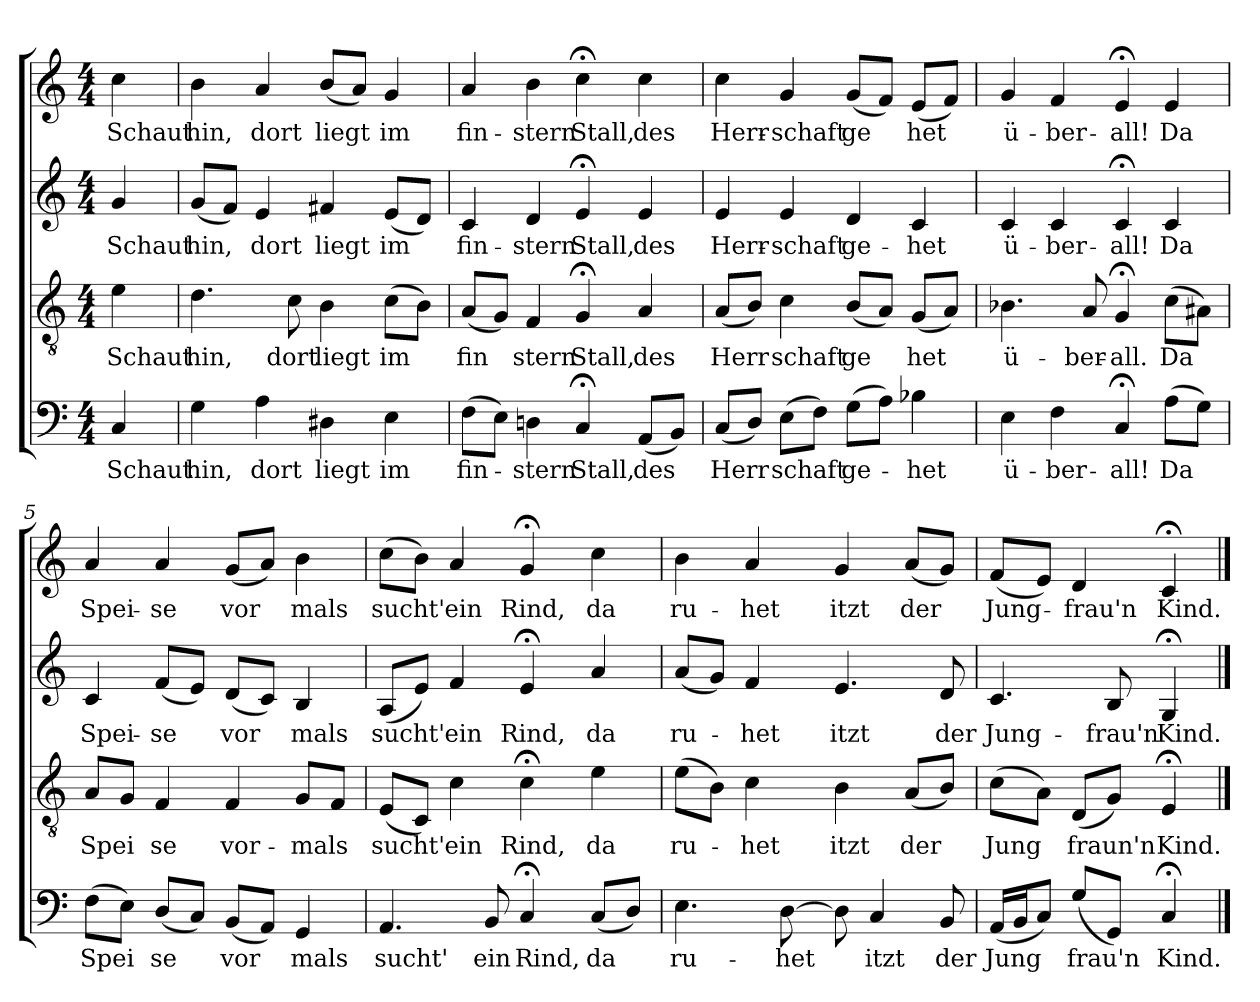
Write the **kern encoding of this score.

**kern	**text	**kern	**text	**kern	**text	**kern	**text
*part4	*part4	*part3	*part3	*part2	*part2	*part1	*part1
*staff4	*staff4	*staff3	*staff3	*staff2	*staff2	*staff1	*staff1
*clefF4	*	*clefGv2	*	*clefG2	*	*clefG2	*
*k[]	*	*k[]	*	*k[]	*	*k[]	*
*C:	*	*C:	*	*C:	*	*C:	*
*M4/4	*	*M4/4	*	*M4/4	*	*M4/4	*
=	=	=	=	=	=	=	=
!	!LO:LY:b	!	!LO:LY:b	!	!LO:LY:b	!	!LO:LY:b
4C/	Schaut	4e\	Schaut	4g/	Schaut	4cc\	Schaut
=1	=1	=1	=1	=1	=1	=1	=1
!	!LO:LY:b	!	!LO:LY:b	!	!LO:LY:b	!	!LO:LY:b
4G\	hin,	4.d\	hin,	(<8g/L	hin,	4b\	hin,
.	.	.	.	8f/J)	.	.	.
!	!LO:LY:b	!	!	!	!LO:LY:b	!	!LO:LY:b
4A\	dort	.	.	4e/	dort	4a/	dort
!	!	!	!LO:LY:b	!	!	!	!
.	.	8c\	dort	.	.	.	.
!	!LO:LY:b	!	!LO:LY:b	!	!LO:LY:b	!	!LO:LY:b
4D#X\	liegt	4B\	liegt	4f#X/	liegt	(<8b/L	liegt
.	.	.	.	.	.	8a/J)	.
!	!LO:LY:b	!	!LO:LY:b	!	!LO:LY:b	!	!LO:LY:b
4E\	im	(>8c\L	im	(<8e/L	im	4g/	im
.	.	8B\J)	.	8d/J)	.	.	.
=2	=2	=2	=2	=2	=2	=2	=2
!	!LO:LY:b	!	!LO:LY:b	!	!LO:LY:b	!	!LO:LY:b
(>8F\L	fin-	(<8A/L	fin	4c/	fin-	4a/	fin-
8E\J)	.	8G/J)	.	.	.	.	.
!	!LO:LY:b	!	!LO:LY:b	!	!LO:LY:b	!	!LO:LY:b
4Dn\	-stern	4F/	stern	4d/	-stern	4b\	-stern
!	!LO:LY:b	!	!LO:LY:b	!	!LO:LY:b	!	!LO:LY:b
4C;/	Stall,	4G;/	Stall,	4e;/	Stall,	4cc;<\	Stall,
!	!LO:LY:b	!	!LO:LY:b	!	!LO:LY:b	!	!LO:LY:b
(<8AA/L	des	4A/	des	4e/	des	4cc\	des
8BB/J)	.	.	.	.	.	.	.
!!LO:LB:g=z
=3	=3	=3	=3	=3	=3	=3	=3
!	!LO:LY:b	!	!LO:LY:b	!	!LO:LY:b	!	!LO:LY:b
(<8C/L	Herr	(<8A/L	Herr	4e/	Herr-	4cc\	Herr-
8D/J)	.	8B/J)	.	.	.	.	.
!	!LO:LY:b	!	!LO:LY:b	!	!LO:LY:b	!	!LO:LY:b
(>8E\L	schaft	4c\	schaft	4e/	-schaft	4g/	-schaft
8F\J)	.	.	.	.	.	.	.
!	!LO:LY:b	!	!LO:LY:b	!	!LO:LY:b	!	!LO:LY:b
(>8G\L	ge-	(<8B/L	ge	4d/	ge-	(<8g/L	ge
8A\J)	.	8A/J)	.	.	.	8f/J)	.
!	!LO:LY:b	!	!LO:LY:b	!	!LO:LY:b	!	!LO:LY:b
4B-X\	-het	(<8G/L	het	4c/	-het	(<8e/L	het
.	.	8A/J)	.	.	.	8f/J)	.
=4	=4	=4	=4	=4	=4	=4	=4
!	!LO:LY:b	!	!LO:LY:b	!	!LO:LY:b	!	!LO:LY:b
4E\	ü-	4.B-X\	ü-	4c/	ü-	4g/	ü-
!	!LO:LY:b	!	!	!	!LO:LY:b	!	!LO:LY:b
4F\	-ber-	.	.	4c/	-ber-	4f/	-ber-
!	!	!	!LO:LY:b	!	!	!	!
.	.	8A/	-ber-	.	.	.	.
!	!LO:LY:b	!	!LO:LY:b	!	!LO:LY:b	!	!LO:LY:b
4C;/	-all!	4G;/	-all.	4c;/	-all!	4e;/	-all!
!	!LO:LY:b	!	!LO:LY:b	!	!LO:LY:b	!	!LO:LY:b
(>8A\L	Da	(>8c\L	Da	4c/	Da	4e/	Da
8G\J)	.	8A#X\J)	.	.	.	.	.
=5	=5	=5	=5	=5	=5	=5	=5
!	!LO:LY:b	!	!LO:LY:b	!	!LO:LY:b	!	!LO:LY:b
(>8F\L	Spei	8A/L	Spei	4c/	Spei-	4a/	Spei-
8E\J)	.	8G/J	.	.	.	.	.
!	!LO:LY:b	!	!LO:LY:b	!	!LO:LY:b	!	!LO:LY:b
(<8D/L	se	4F/	se	(<8f/L	-se	4a/	-se
8C/J)	.	.	.	8e/J)	.	.	.
!	!LO:LY:b	!	!LO:LY:b	!	!LO:LY:b	!	!LO:LY:b
(<8BB/L	vor	4F/	vor-	(<8d/L	vor	(<8g/L	vor
8AA/J)	.	.	.	8c/J)	.	8a/J)	.
!	!LO:LY:b	!	!LO:LY:b	!	!LO:LY:b	!	!LO:LY:b
4GG/	mals	8G/L	-mals	4B/	mals	4b\	mals
.	.	8F/J	.	.	.	.	.
!!LO:LB:g=z
=6	=6	=6	=6	=6	=6	=6	=6
!	!LO:LY:b	!	!LO:LY:b	!	!LO:LY:b	!	!LO:LY:b
4.AA/	sucht'	(<8E/L	sucht'	(<8A/L	sucht'	(>8cc\L	sucht'
.	.	8C/J)	.	8e/J)	.	8b\J)	.
!	!	!	!LO:LY:b	!	!LO:LY:b	!	!LO:LY:b
.	.	4c\	ein	4f/	ein	4a/	ein
!	!LO:LY:b	!	!	!	!	!	!
8BB/	ein	.	.	.	.	.	.
!	!LO:LY:b	!	!LO:LY:b	!	!LO:LY:b	!	!LO:LY:b
4C;/	Rind,	4c;<\	Rind,	4e;/	Rind,	4g;/	Rind,
!	!LO:LY:b	!	!LO:LY:b	!	!LO:LY:b	!	!LO:LY:b
(<8C/L	da	4e\	da	4a/	da	4cc\	da
8D/J)	.	.	.	.	.	.	.
=7	=7	=7	=7	=7	=7	=7	=7
!	!LO:LY:b	!	!LO:LY:b	!	!LO:LY:b	!	!LO:LY:b
4.E\	ru-	(>8e\L	ru-	(<8a/L	ru-	4b\	ru-
.	.	8B\J)	.	8g/J)	.	.	.
!	!	!	!LO:LY:b	!	!LO:LY:b	!	!LO:LY:b
.	.	4c\	-het	4f/	-het	4a/	-het
!	!LO:LY:b	!	!	!	!	!	!
[8D\	-het	.	.	.	.	.	.
!	!	!	!LO:LY:b	!	!LO:LY:b	!	!LO:LY:b
8D\]	.	4B\	itzt	4.e/	itzt	4g/	itzt
!	!LO:LY:b	!	!	!	!	!	!
4C/	itzt	.	.	.	.	.	.
!	!	!	!LO:LY:b	!	!	!	!LO:LY:b
.	.	(<8A/L	der	.	.	(<8a/L	der
!	!LO:LY:b	!	!	!	!LO:LY:b	!	!
8BB/	der	8B/J)	.	8d/	der	8g/J)	.
=8	=8	=8	=8	=8	=8	=8	=8
!	!LO:LY:b	!	!LO:LY:b	!	!LO:LY:b	!	!LO:LY:b
(<16AA/LL	Jung	(>8c\L	Jung	4.c/	Jung-	(<8f/L	Jung-
16BB/J	.	.	.	.	.	.	.
8C/J)	.	8A\J)	.	.	.	8e/J)	.
!	!LO:LY:b	!	!LO:LY:b	!	!	!	!LO:LY:b
(<8G/L	frau'n	(<8D/L	fraun'n	.	.	4d/	-frau'n
!	!	!	!	!	!LO:LY:b	!	!
8GG/J)	.	8G/J)	.	8B/	-frau'n	.	.
!	!LO:LY:b	!	!LO:LY:b	!	!LO:LY:b	!	!LO:LY:b
4C;/	Kind.	4E;/	Kind.	4G;/	Kind.	4c;/	Kind.
==	==	==	==	==	==	==	==
*-	*-	*-	*-	*-	*-	*-	*-
